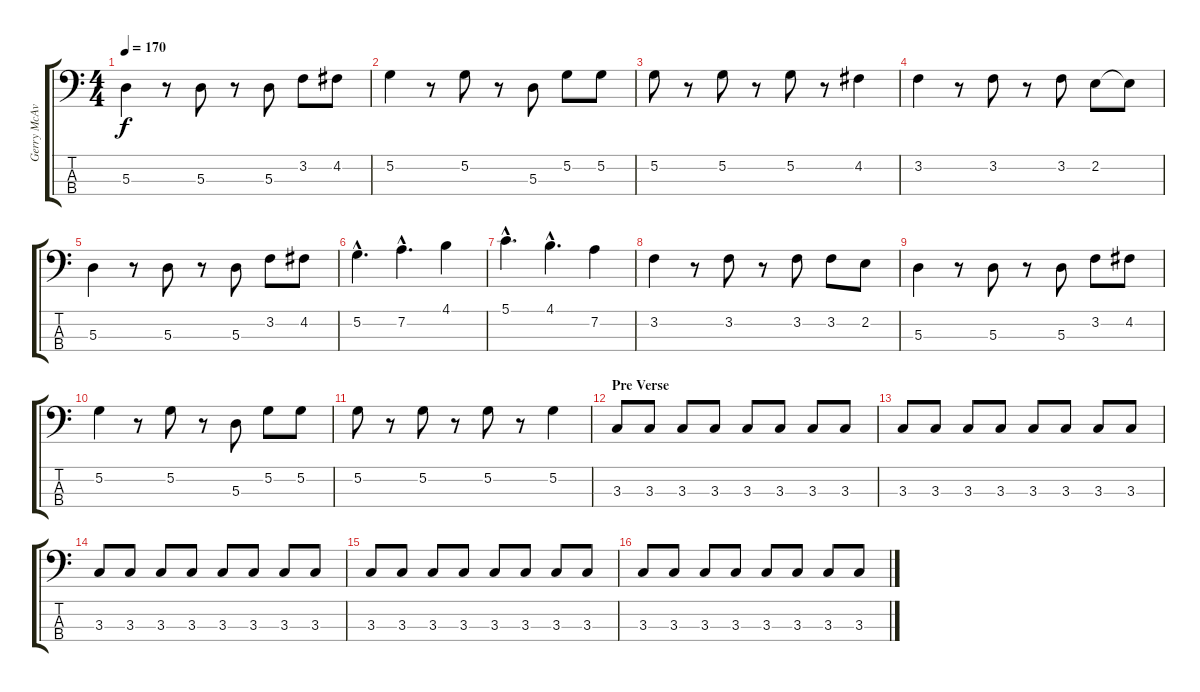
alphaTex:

\track ("Gerry McAvoy" "Gerry McAv") {instrument electricbassfinger}
\staff {score tabs}
\tuning (G2 D2 A1 E1) {hide}
\ts (4 4)
\tempo 170
\clef f4
\ks c
5.3.4{dy f} r.8 5.3.8 r.8 5.3.8 3.2.8 4.2.8 |
5.2.4 r.8 5.2.8 r.8 5.3.8 5.2.8 5.2.8 |
5.2.8 r.8 5.2.8 r.8 5.2.8 r.8 4.2.4 |
3.2.4 r.8 3.2.8 r.8 3.2.8 2.2.8 2.2{t}.8 |
5.3.4 r.8 5.3.8 r.8 5.3.8 3.2.8 4.2.8 |
5.2{hac}.4{d} 7.2{hac}.4{d} 4.1.4 |
5.1{hac}.4{d} 4.1{hac}.4{d} 7.2.4 |
3.2.4 r.8 3.2.8 r.8 3.2.8 3.2.8 2.2.8 |
5.3.4 r.8 5.3.8 r.8 5.3.8 3.2.8 4.2.8 |
5.2.4 r.8 5.2.8 r.8 5.3.8 5.2.8 5.2.8 |
5.2.8 r.8 5.2.8 r.8 5.2.8 r.8 5.2.4 |
\section ("" "Pre Verse")
3.3.8 3.3.8 3.3.8 3.3.8 3.3.8 3.3.8 3.3.8 3.3.8 |
3.3.8 3.3.8 3.3.8 3.3.8 3.3.8 3.3.8 3.3.8 3.3.8 |
3.3.8 3.3.8 3.3.8 3.3.8 3.3.8 3.3.8 3.3.8 3.3.8 |
3.3.8 3.3.8 3.3.8 3.3.8 3.3.8 3.3.8 3.3.8 3.3.8 |
3.3.8 3.3.8 3.3.8 3.3.8 3.3.8 3.3.8 3.3.8 3.3.8
